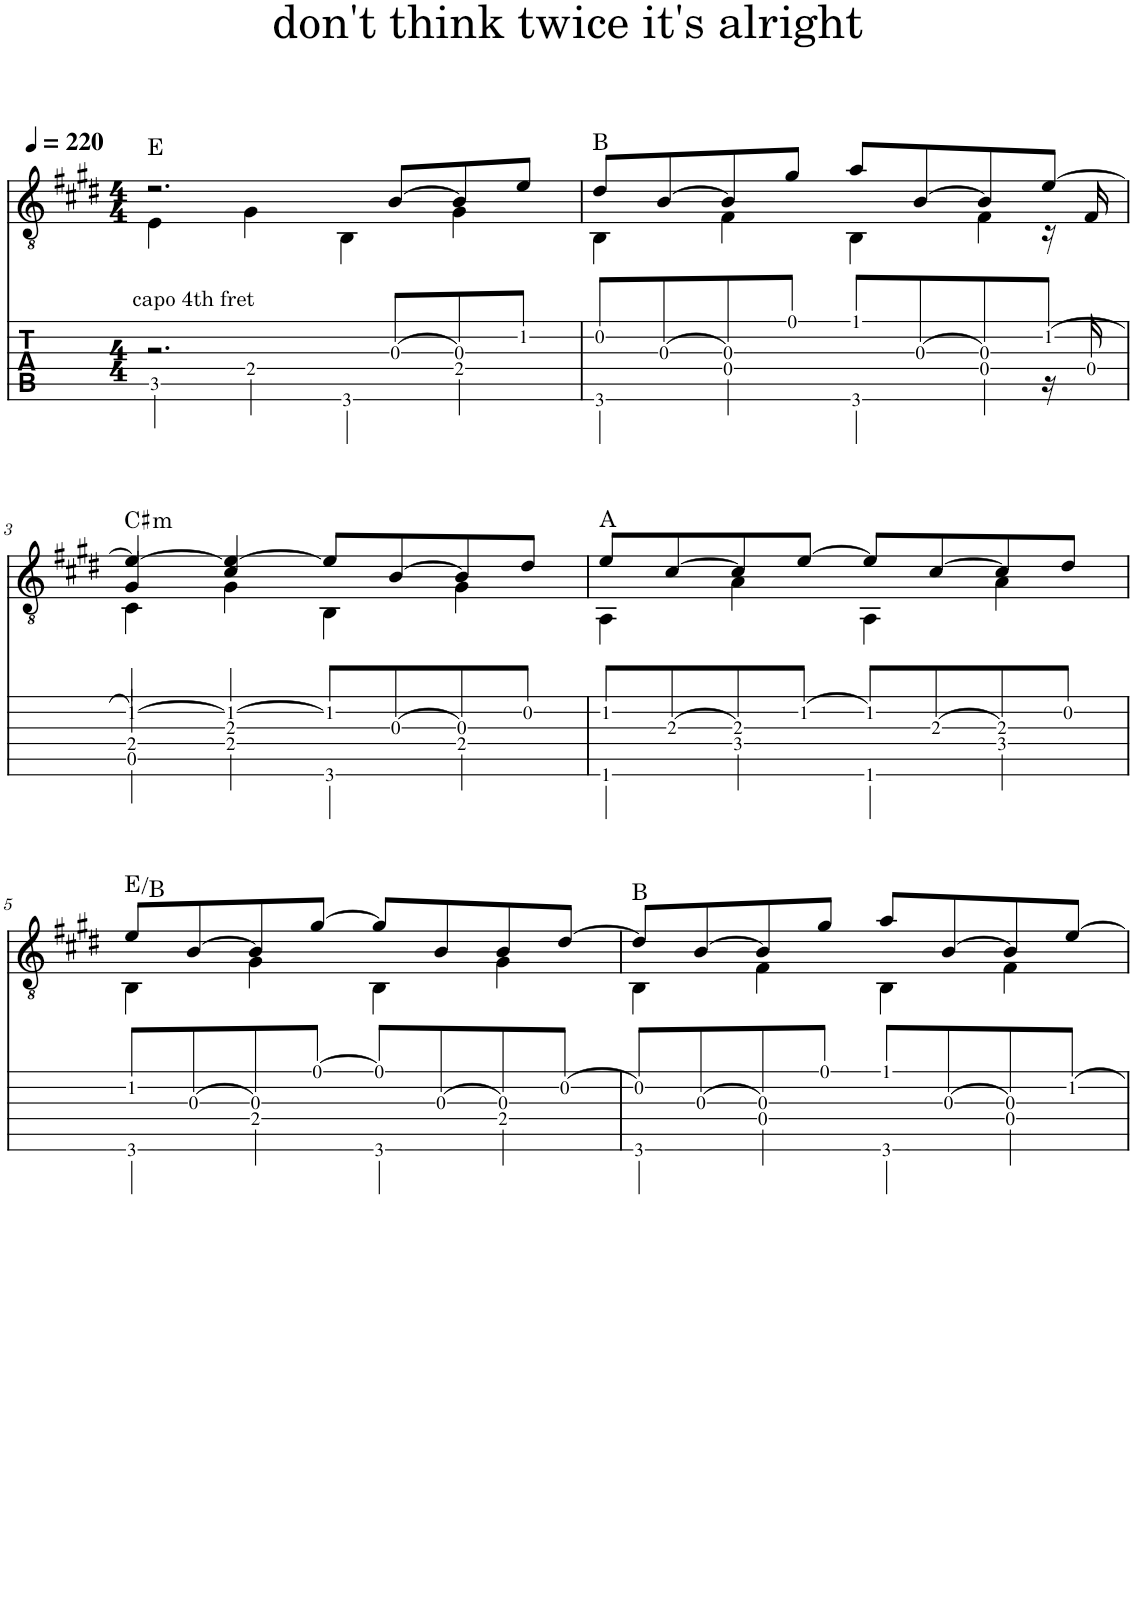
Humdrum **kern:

**kern	**kern	**harte	**kern	**kern
*part3	*part3	*part3	*part2	*part1
*staff4	*staff3	*	*staff2	*staff1
*I"Classical Guitar	*	*	*I"Classical Guitar 2	*I"La Armonica diatonica 10-fori
*stria6	*	*	*	*
*	*clefGv2	*	*clefGv2	*clefG2
*k[f#c#g#d#]	*k[f#c#g#d#]	*	*k[f#c#g#d#]	*k[f#c#g#d#]
*M4/4	*M4/4	*	*M4/4	*M4/4
*MM220	*MM220	*	*MM220	*MM220
=1	=1	=1	=1	=1
!LO:TX:a:t=capo 4th fret	!	!	!	!
!LO:N:vis=2.	!LO:N:vis=2.	!	!	!
*^	*^	*	*	*
8%5r	4E\	8%5r	4E\	E:maj	1r	1rg
.	4G#\	.	4G#\	.	.	.
.	4BB\	.	4BB\	.	.	.
[8B/L	.	[8B/L	.	.	.	.
8B/]	4G#\	8B/]	4G#\	.	.	.
8e/J	.	8e/J	.	.	.	.
=2	=2	=2	=2	=2	=2	=2
*	*^	*	*^	*	*	*
8d#/L	4BB\	2..ryy	8d#/L	4BB\	2..ryy	B:maj	1r	1r
[8B/	.	.	[8B/	.	.	.	.	.
8B/]	4F#\	.	8B/]	4F#\	.	.	.	.
8g#/J	.	.	8g#/J	.	.	.	.	.
8a/L	4BB\	.	8a/L	4BB\	.	.	.	.
[8B/	.	.	[8B/	.	.	.	.	.
8B/]	4F#\	.	8B/]	4F#\	.	.	.	.
[8e/J	.	16r	[8e/J	.	16r	.	.	.
.	.	16F#/	.	.	16F#/	.	.	.
!!LO:LB:g=z
=3	=3	=3	=3	=3	=3	=3	=3	=3
!	!	!	!	!	!	!LO:H:kt=m	!	!
4e/_	4C#\	4G#/	4e/_	4C#\	4G#/	C#:min	2r	1r
4c#/ 4e/_	4G#\	2.ryy	4c#/ 4e/_	4G#\	2.ryy	.	.	.
8e/L]	4BB\	.	8e/L]	4BB\	.	.	2r	.
[8B/	.	.	[8B/	.	.	.	.	.
8B/]	4G#\	.	8B/]	4G#\	.	.	.	.
8d#/J	.	.	8d#/J	.	.	.	.	.
*	*v	*v	*	*	*	*	*	*
*	*	*	*v	*v	*	*	*
=4	=4	=4	=4	=4	=4	=4
8e/L	4AA\	8e/L	4AA\	A:maj	1r	1r
[8c#/	.	[8c#/	.	.	.	.
8c#/]	4A\	8c#/]	4A\	.	.	.
[8e/J	.	[8e/J	.	.	.	.
8e/L]	4AA\	8e/L]	4AA\	.	.	.
[8c#/	.	[8c#/	.	.	.	.
8c#/]	4A\	8c#/]	4A\	.	.	.
8d#/J	.	8d#/J	.	.	.	.
!!LO:LB:g=z
=5	=5	=5	=5	=5	=5	=5
8e/L	4BB\	8e/L	4BB\	E:maj/5	1r	1r
[8B/	.	[8B/	.	.	.	.
8B/]	4G#\	8B/]	4G#\	.	.	.
[8g#/J	.	[8g#/J	.	.	.	.
8g#/L]	4BB\	8g#/L]	4BB\	.	.	.
[8B/	.	8B/	.	.	.	.
8B/]	4G#\	8B/	4G#\	.	.	.
[8d#/J	.	[8d#/J	.	.	.	.
=6	=6	=6	=6	=6	=6	=6
8d#/L]	4BB\	8d#/L]	4BB\	B:maj	1r	1r
[8B/	.	[8B/	.	.	.	.
8B/]	4F#\	8B/]	4F#\	.	.	.
8g#/J	.	8g#/J	.	.	.	.
8a/L	4BB\	8a/L	4BB\	.	.	.
[8B/	.	[8B/	.	.	.	.
8B/]	4F#\	8B/]	4F#\	.	.	.
[8e/J	.	[8e/J	.	.	.	.
*v	*v	*	*	*	*	*
*	*v	*v	*	*	*
=	=	=	=	=
*-	*-	*-	*-	*-
